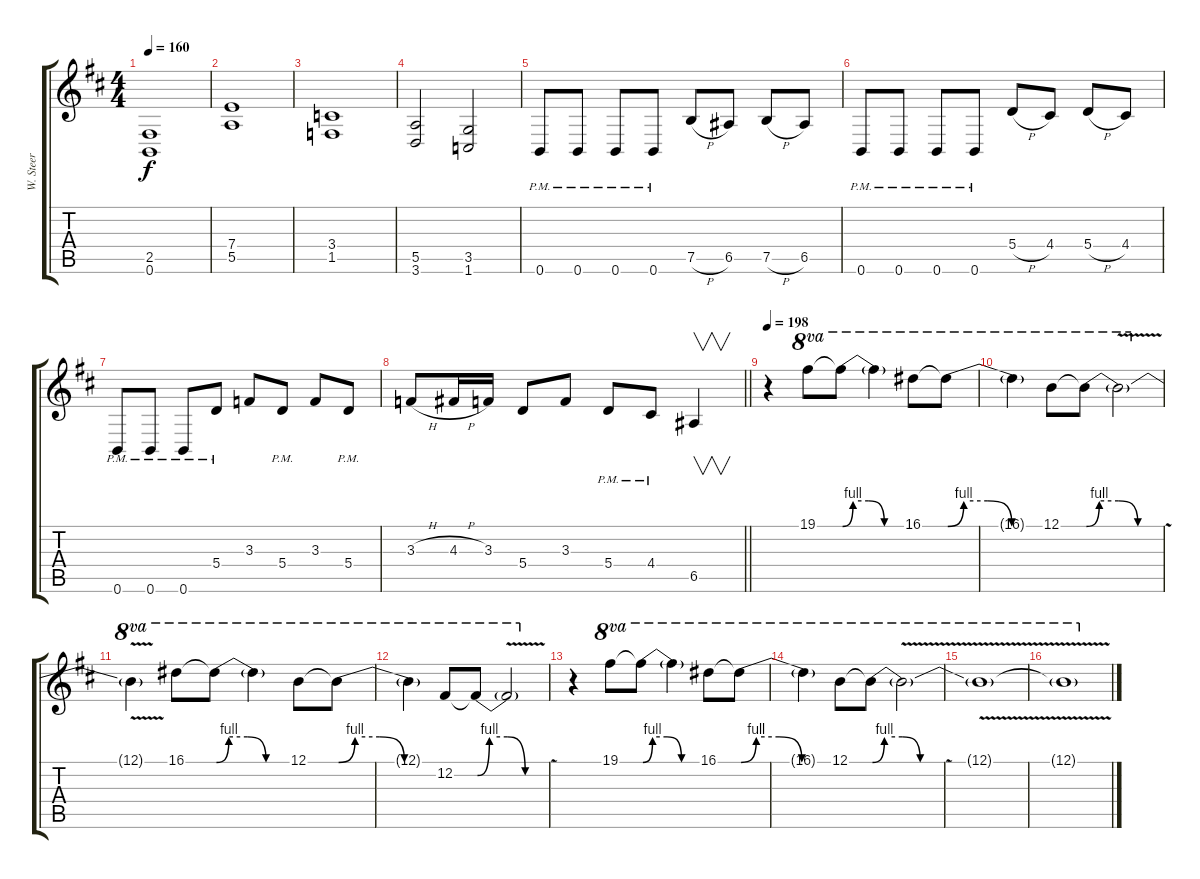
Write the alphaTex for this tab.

\track ("W. Steer" "W. Steer") {instrument distortionguitar}
\staff {score tabs}
\tuning (B3 Gb3 D3 A2 E2 B1) {hide}
\ts (4 4)
\tempo 160
\clef g2
\ks d
(2.5 0.6).1{dy f} |
(7.4 5.5).1 |
(3.4 1.5).1 |
(5.5 3.6).2 (3.5 1.6).2 |
0.6{pm}.8 0.6{pm}.8 0.6{pm}.8 0.6{pm}.8 7.5{h}.8 6.5.8 7.5{h}.8 6.5.8 |
0.6{pm}.8 0.6{pm}.8 0.6{pm}.8 0.6{pm}.8 5.4{h}.8 4.4.8 5.4{h}.8 4.4.8 |
0.6{pm}.8 0.6{pm}.8 0.6{pm}.8 5.4{pm}.8 3.3.8 5.4{pm}.8 3.3.8 5.4{pm}.8 |
\barLineRight lightlight
3.3{h}.8 4.3{h}.16 3.3.16 5.4.8 3.3.8 5.4{pm}.8 4.4{pm}.8 6.5.4{v} |
\tempo 198
r.4 19.1.8{ot 8va} 19.1{be (custom 0 0 10 4 25 4 40 0 60 0) t}.8{ot 8va} 19.1{t}.4{ot 8va} 16.1.8{ot 8va} 16.1{be (custom 0 0 10 4 25 4 40 0 60 0) t}.8{ot 8va} |
16.1{t}.4{ot 8va} 12.1.8{ot 8va} 12.1{be (custom 0 0 10 4 25 4 40 0 60 0) t}.8{ot 8va} 12.1{v t}.2{ot 8va} |
12.1{t}.4{ot 8va} 16.1.8{ot 8va} 16.1{be (custom 0 0 10 4 25 4 40 0 60 0) t}.8{ot 8va} 16.1{t}.4{ot 8va} 12.1.8{ot 8va} 12.1{be (custom 0 0 10 4 25 4 40 0 60 0) t}.8{ot 8va} |
12.1{t}.4{ot 8va} 12.2.8{ot 8va} 12.2{be (custom 0 0 10 4 25 4 40 0 60 0) t}.8{ot 8va} 12.2{v t}.2{ot 8va} |
r.4 19.1.8{ot 8va} 19.1{be (custom 0 0 10 4 25 4 40 0 60 0) t}.8{ot 8va} 19.1{t}.4{ot 8va} 16.1.8{ot 8va} 16.1{be (custom 0 0 10 4 25 4 40 0 60 0) t}.8{ot 8va} |
16.1{t}.4{ot 8va} 12.1.8{ot 8va} 12.1{be (custom 0 0 10 4 25 4 40 0 60 0) t}.8{ot 8va} 12.1{v t}.2{ot 8va} |
12.1{v t}.1{ot 8va} |
12.1{t}.1{ot 8va}
